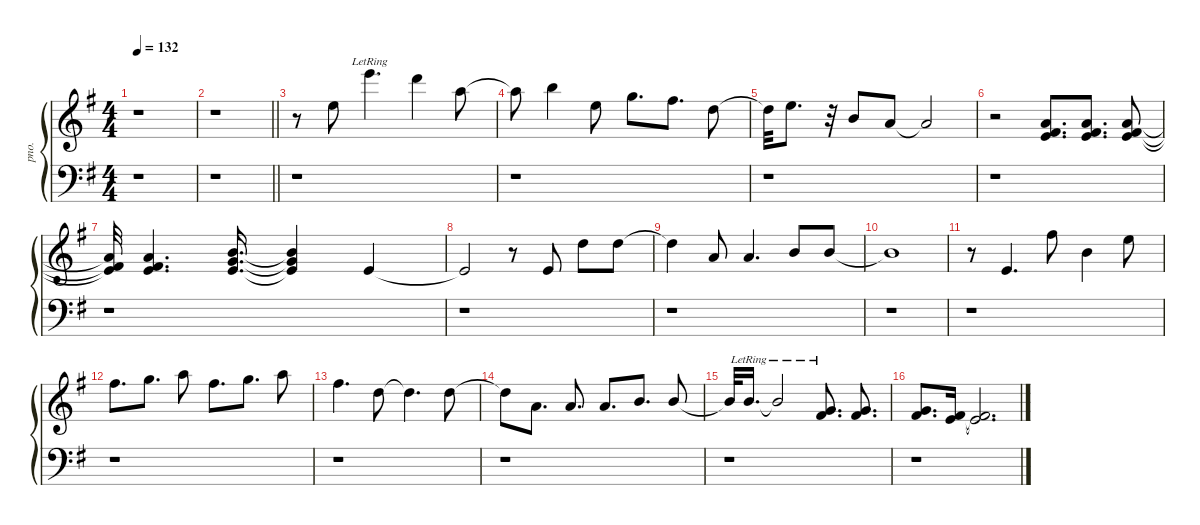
\defaultSystemsLayout 4
\hideDynamics
\bracketExtendMode groupsimilarinstruments
\otherSystemsTrackNameOrientation horizontal
\track ("Piano" "pno.") {defaultSystemsLayout 4 instrument acousticgrandpiano}
\staff {score}
\tuning (E4 B3 G3 D3 A2 E2)
\ts (4 4)
\tempo 132
\clef g2
\ks eminor
r.1{dy f beam Down} |
\barLineRight lightlight
r.1{beam Down} |
r.8{beam Down} 21.3{acc forcenatural}.8{beam Down} 29.2{lr acc forcenatural}.4{d dy fff beam Down} 22.1{acc forcenatural}.4{beam Down} 17.1{acc forcenatural}.8{dy ff beam Down} |
17.1{t acc forcenatural}.8{beam Down} 19.1{acc forcenatural}.4{dy f beam Down} 17.2{acc forcenatural}.8{beam Down} 15.1{acc forcenatural}.8{d dy ff beam Down} 14.1{acc #}.8{d dy f beam Down} 10.1{acc forcenatural}.8{beam Down} |
10.1{t acc forcenatural}.32{beam Down} 12.1{acc forcenatural}.8{d dy ff beam Down} r.32{beam Down} 7.1{acc forcenatural}.8{dy f beam Up} 5.1{acc forcenatural}.8{beam Up} 5.1{t acc forcenatural}.2{beam Up} |
r.2{beam Down} (10.2{acc forcenatural} 11.3{acc #} 0.1{acc forcenatural}).8{d dy mf beam Up} (10.2{acc forcenatural} 11.3{acc #} 0.1{acc forcenatural}).8{d beam Up} (10.2{acc forcenatural} 11.3{acc #} 0.1{acc forcenatural}).8{dy f beam Up} |
(10.2{t acc forcenatural} 11.3{t acc #} 0.1{t acc forcenatural}).32{beam Up} (10.2{acc forcenatural} 11.3{acc #} 0.1{acc forcenatural}).4{d dy fff beam Up} (0.1{acc forcenatural} 12.3{acc forcenatural} 12.2{acc forcenatural}).16{d dy f beam Up} (0.1{t acc forcenatural} 12.3{t acc forcenatural} 12.2{t acc forcenatural}).4{beam Up} 0.1{acc forcenatural}.4{dy mf beam Up} |
0.1{t acc forcenatural}.2{beam Up} r.8{beam Up} 9.3{acc forcenatural}.8{beam Up} 10.1{acc forcenatural}.8{dy fff beam Down} 10.1{acc forcenatural}.8{beam Down} |
10.1{t acc forcenatural}.4{beam Down} 5.1{acc forcenatural}.8{dy mp beam Up} 5.1{acc forcenatural}.4{d dy mf beam Up} 7.1{acc forcenatural}.8{dy f beam Up} 7.1{acc forcenatural}.8{beam Up} |
7.1{t acc forcenatural}.1{beam Down} |
r.8{beam Down} 14.4{acc forcenatural}.4{d beam Up} 14.1{acc #}.8{dy ff beam Down} 12.2{acc forcenatural}.4{dy f beam Down} 12.1{acc forcenatural}.8{beam Down} |
14.1{acc #}.8{d dy ff beam Down} 15.1{acc forcenatural}.8{d dy f beam Down} 17.1{acc forcenatural}.8{beam Down} 14.1{acc #}.8{d beam Down} 15.1{acc forcenatural}.8{d beam Down} 17.1{acc forcenatural}.8{beam Down} |
14.1{acc #}.4{d dy ff beam Down} 10.1{acc forcenatural}.8{dy f beam Down} 10.1{t acc forcenatural}.4{d beam Down} 10.1{acc forcenatural}.8{dy mf beam Down} |
10.1{t acc forcenatural}.8{beam Down} 10.2{acc forcenatural}.8{d beam Down} 10.2{acc forcenatural}.8{d dy f beam Up} 10.2{acc forcenatural}.8{d beam Up} 12.2{acc forcenatural}.8{d dy mf beam Up} 16.3{acc forcenatural}.8{dy f beam Up} |
\scale
1.50366 16.3{t acc forcenatural}.32{beam Up} 21.4{lr acc forcenatural}.16{d beam Up} 21.4{lr t acc forcenatural}.2{beam Up} (2.1{lr acc #} 8.2{lr acc forcenatural}).8{d dy mp beam Up} (2.1{acc #} 8.2{acc forcenatural}).8{d beam Up} |
\scale
1.0046 (8.2{acc forcenatural} 2.1{acc #}).8{d dy mf beam Up} (0.1{acc forcenatural} 7.2{acc #}).16{dy mp beam Up} (0.1{t acc forcenatural} 7.2{t acc #}).2{d beam Up}
\staff {score}
\tuning (G2 D2 A1 E1 B0)
\clef f4
\ottava regular
\simile none
\ks eminor
r.1{dy mf beam Down} |
\barLineRight lightlight
r.1{beam Down} |
r.1{beam Down} |
r.1{beam Down} |
r.1{beam Down} |
r.1{beam Down} |
r.1{beam Down} |
r.1{beam Down} |
r.1{beam Down} |
r.1{beam Down} |
r.1{beam Down} |
r.1{beam Down} |
r.1{beam Down} |
r.1{beam Down} |
\scale
1.50366 r.1{beam Down} |
\scale
1.0046 r.1{beam Down}
